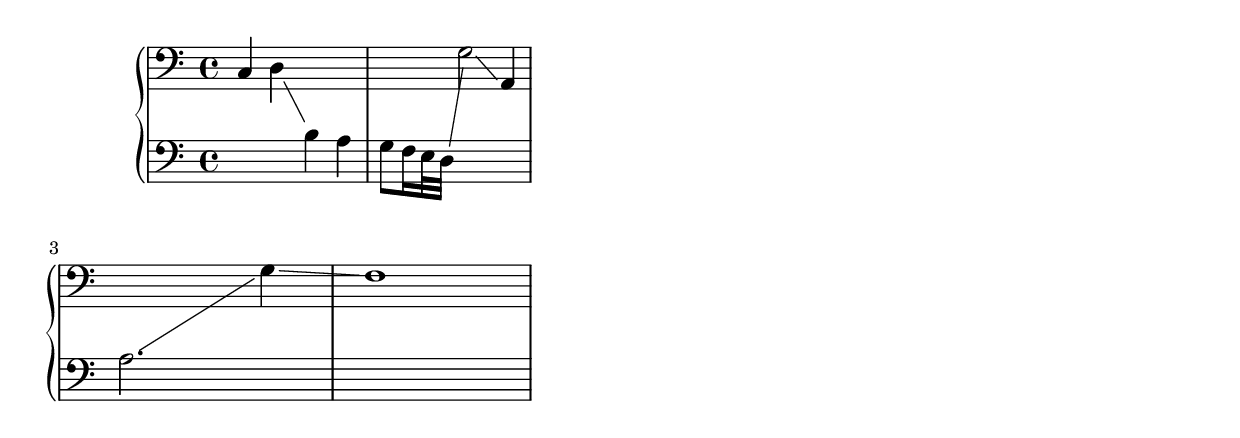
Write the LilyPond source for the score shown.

\version "2.12.0"

\header {
  texidoc = "Note head lines (e.g. glissando)
run between centers of the note heads."
}

su = { \change Staff = up}
sd = { \change Staff = down}


\layout {
  line-width = 8.0 \cm
}


\context PianoStaff
<<
  \new Staff = "up"   {
    \override Glissando #'breakable = ##t
    \set PianoStaff.connectArpeggios = ##t
    \showStaffSwitch
    \clef F
    c4 d \sd b a g8 f16 e32 d \su g2 \glissando a,4 \sd \break a2. \su g4 \glissando f1
  }
  \new Staff = "down" {
    \clef F s1*4
  }
>>

